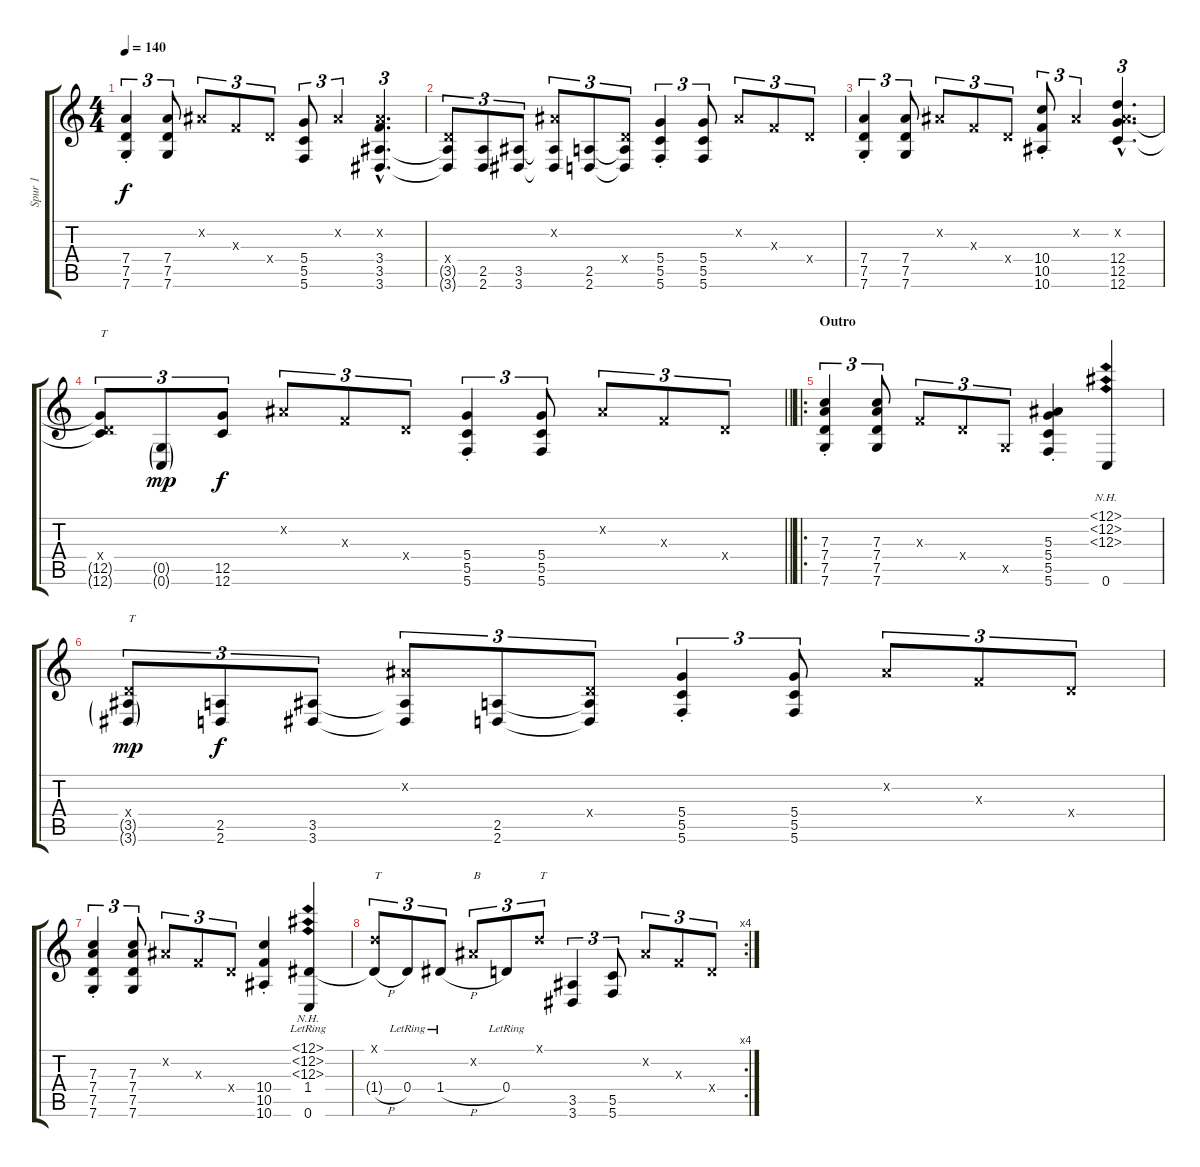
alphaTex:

\track ("Spur 1" "Spur 1") {instrument acousticguitarsteel}
\staff {score tabs}
\tuning (D4 Bb3 F3 D3 G2 C2) {hide}
\ts (4 4)
\tempo 140
\clef g2
\ks c
(7.4{st} 7.5{st} 7.6{st}).4{tu (3 2) dy f} (7.4 7.5 7.6).8{tu (3 2)} 0.2{x}.8{tu (3 2)} 0.3{x}.8{tu (3 2)} 0.4{x}.8{tu (3 2)} (5.4 5.5 5.6).8{tu (3 2)} 0.2{x}.4{tu (3 2)} (0.2{hac x} 3.4{hac} 3.5{hac} 3.6{hac}).4{d tu (3 2)} |
(0.4{x} 3.5{t} 3.6{t}).8{tu (3 2)} (2.5 2.6).8{tu (3 2)} (3.5 3.6).8{tu (3 2)} (0.2{x} 3.5{t} 3.6{t}).8{tu (3 2)} (2.5 2.6).8{tu (3 2)} (0.4{x} 2.5{t} 2.6{t}).8{tu (3 2)} (5.4{st} 5.5{st} 5.6{st}).4{tu (3 2)} (5.4 5.5 5.6).8{tu (3 2)} 0.2{x}.8{tu (3 2)} 0.3{x}.8{tu (3 2)} 0.4{x}.8{tu (3 2)} |
(7.4{st} 7.5{st} 7.6{st}).4{tu (3 2)} (7.4 7.5 7.6).8{tu (3 2)} 0.2{x}.8{tu (3 2)} 0.3{x}.8{tu (3 2)} 0.4{x}.8{tu (3 2)} (10.4{st} 10.5{st} 10.6{st}).8{tu (3 2)} 0.2{x}.4{tu (3 2)} (0.2{hac x} 12.4{hac} 12.5{hac} 12.6{hac}).4{d tu (3 2)} |
\barLineRight lightlight
(0.4{x} 12.5{t} 12.6{t}).8{tu (3 2) txt "T"} (0.5{g} 0.6{g}).8{tu (3 2) dy mp} (12.5 12.6).8{tu (3 2) dy f} 0.2{x}.8{tu (3 2)} 0.3{x}.8{tu (3 2)} 0.4{x}.8{tu (3 2)} (5.4{st} 5.5{st} 5.6{st}).4{tu (3 2)} (5.4 5.5 5.6).8{tu (3 2)} 0.2{x}.8{tu (3 2)} 0.3{x}.8{tu (3 2)} 0.4{x}.8{tu (3 2)} |
\ro
\section ("" "Outro")
(7.3{st} 7.4{st} 7.5{st} 7.6{st}).4{tu (3 2)} (7.3 7.4 7.5 7.6).8{tu (3 2)} 0.3{x}.8{tu (3 2)} 0.4{x}.8{tu (3 2)} 0.5{x}.8{tu (3 2)} (5.3{st} 5.4{st} 5.5{st} 5.6{st}).4 (12.1{nh} 12.2{nh} 12.3{nh} 0.6).4 |
(0.4{x} 3.5{g} 3.6{g}).8{tu (3 2) txt "T" dy mp} (2.5 2.6).8{tu (3 2) dy f} (3.5 3.6).8{tu (3 2)} (0.2{x} 3.5{t} 3.6{t}).8{tu (3 2)} (2.5 2.6).8{tu (3 2)} (0.4{x} 2.5{t} 2.6{t}).8{tu (3 2)} (5.4{st} 5.5{st} 5.6{st}).4{tu (3 2)} (5.4 5.5 5.6).8{tu (3 2)} 0.2{x}.8{tu (3 2)} 0.3{x}.8{tu (3 2)} 0.4{x}.8{tu (3 2)} |
(7.3{st} 7.4{st} 7.5{st} 7.6{st}).4{tu (3 2)} (7.3 7.4 7.5 7.6).8{tu (3 2)} 0.2{x}.8{tu (3 2)} 0.3{x}.8{tu (3 2)} 0.4{x}.8{tu (3 2)} (10.4{st} 10.5{st} 10.6{st}).4 (12.1{nh lr} 12.2{nh lr} 12.3{nh lr} 1.4 0.6{lr}).4 |
\rc 4
(0.1{x} 1.4{h t}).8{tu (3 2) txt "T"} 0.4{lr}.8{tu (3 2)} 1.4{h lr}.8{tu (3 2)} 0.2{x}.8{tu (3 2) txt "B"} 0.4{lr}.8{tu (3 2)} 0.1{x}.8{tu (3 2) txt "T"} (3.5 3.6).4{tu (3 2)} (5.5 5.6).8{tu (3 2)} 0.2{x}.8{tu (3 2)} 0.3{x}.8{tu (3 2)} 0.4{x}.8{tu (3 2)}
